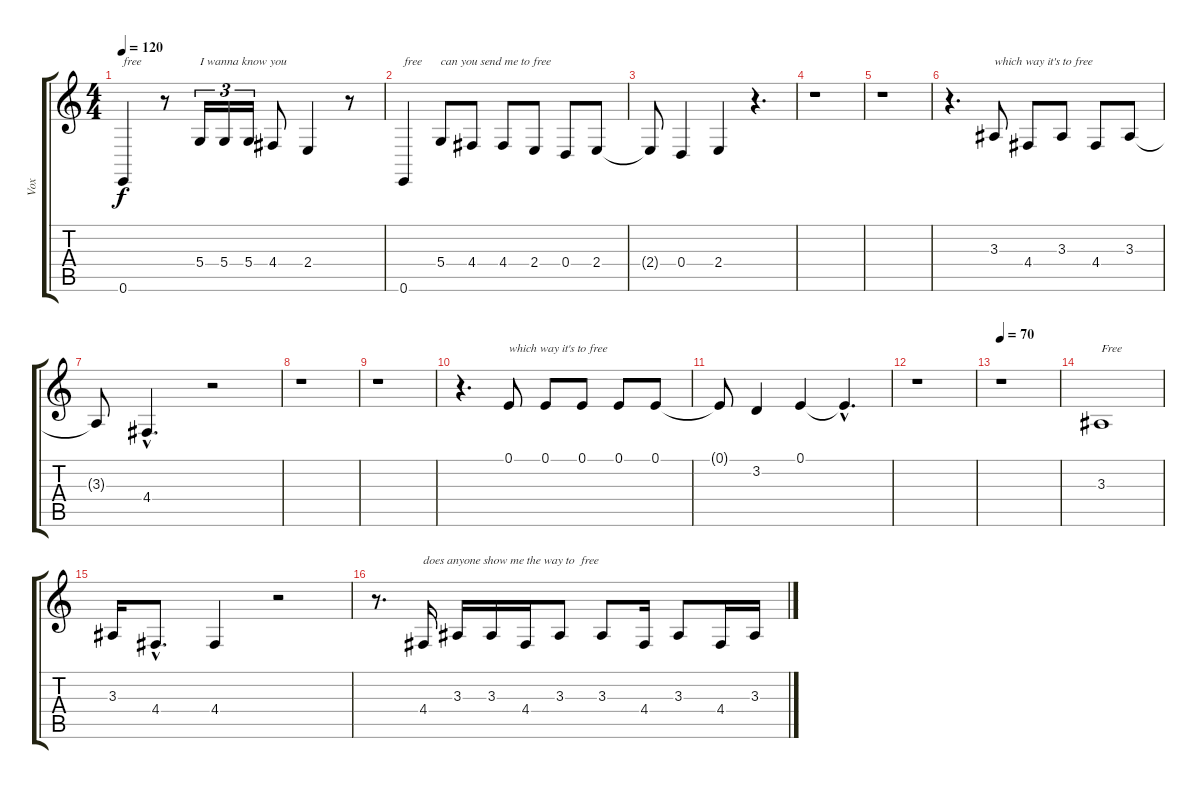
\track ("Vox" "Vox") {instrument violin}
\staff {score tabs}
\tuning (E4 B3 G3 D3 A2 E2) {hide}
\ts (4 4)
\tempo 120
\clef g2
\ks c
0.6.4{txt "free" dy f} r.8 5.4.16{tu (3 2) txt "I wanna know you"} 5.4.16{tu (3 2)} 5.4.16{tu (3 2)} 4.4.8 2.4.4 r.8 |
0.6.4{txt "free"} 5.4.8{txt "can you send me to free"} 4.4.8 4.4.8 2.4.8 0.4.8 2.4.8 |
2.4{t}.8 0.4.4 2.4.4 r.4{d} |
r.1 |
r.1 |
r.4{d} 3.3.8{txt "which way it's to free"} 4.4.8 3.3.8 4.4.8 3.3.8 |
3.3{t}.8 4.4{hac}.4{d} r.2 |
r.1 |
r.1 |
r.4{d} 0.1.8{txt "which way it's to free"} 0.1.8 0.1.8 0.1.8 0.1.8 |
0.1{t}.8 3.2.4 0.1.4 0.1{hac t}.4{d} |
r.1 |
\tempo 70
r.1 |
3.3.1{txt "Free"} |
3.3.16 4.4{hac}.8{d} 4.4.4 r.2 |
r.8{d} 4.4.16{txt "does anyone show me the way to  free"} 3.3.16 3.3.16 4.4.16 3.3.8 3.3.8 4.4.16 3.3.8 4.4.16 3.3.16
